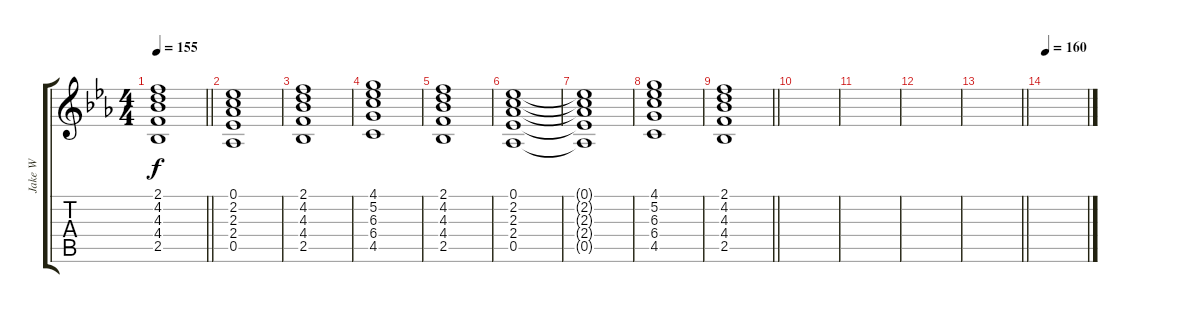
\track ("Jake W" "Jake W") {instrument acousticguitarsteel}
\staff {score tabs}
\tuning (Eb4 Bb3 Gb3 Db3 Ab2 Eb2) {hide}
\ts (4 4)
\tempo 155
\clef g2
\barLineRight lightlight
\ks cminor
(2.1 4.2 4.3 4.4 2.5).1{dy f} |
(0.1 2.2 2.3 2.4 0.5).1 |
(2.1 4.2 4.3 4.4 2.5).1 |
(4.1 5.2 6.3 6.4 4.5).1 |
(2.1 4.2 4.3 4.4 2.5).1 |
(0.1 2.2 2.3 2.4 0.5).1 |
(0.1{t} 2.2{t} 2.3{t} 2.4{t} 0.5{t}).1 |
(4.1 5.2 6.3 6.4 4.5).1 |
\barLineRight lightlight
(2.1 4.2 4.3 4.4 2.5).1 |
|
|
|
\barLineRight lightlight
|
\tempo 160
